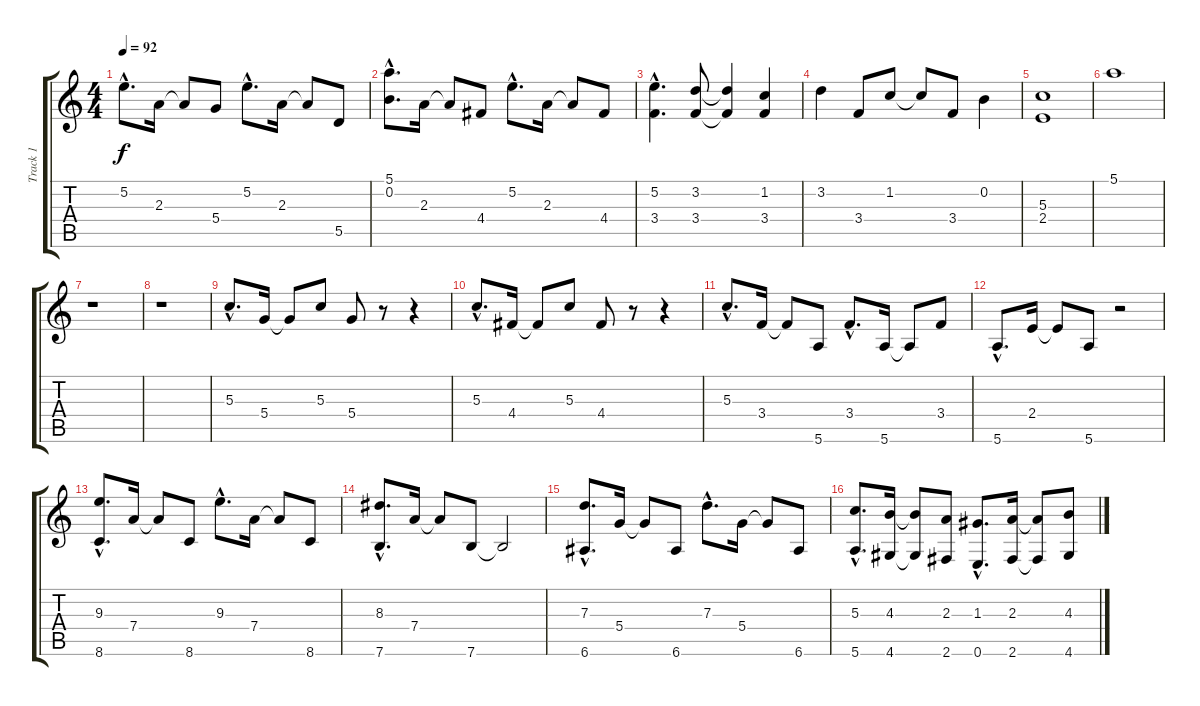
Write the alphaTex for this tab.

\track ("Track 1" "Track 1") {instrument acousticguitarsteel}
\staff {score tabs}
\tuning (E4 B3 G3 D3 A2 E2) {hide}
\ts (4 4)
\tempo 92
\clef g2
\ks c
5.2{hac}.8{d dy f} 2.3.16 2.3{t}.8 5.4.8 5.2{hac}.8{d} 2.3.16 2.3{t}.8 5.5.8 |
(5.1{hac} 0.2{hac}).8{d} 2.3.16 2.3{t}.8 4.4.8 5.2{hac}.8{d} 2.3.16 2.3{t}.8 4.4.8 |
(5.2{hac} 3.4{hac}).4{d} (3.2 3.4).8 (3.2{t} 3.4{t}).4 (1.2 3.4).4 |
3.2.4 3.4.8 1.2.8 1.2{t}.8 3.4.8 0.2.4 |
(5.3 2.4).1 |
5.1.1 |
r.1 |
r.1 |
5.3{hac}.8{d} 5.4.16 5.4{t}.8 5.3.8 5.4.8 r.8 r.4 |
5.3{hac}.8{d} 4.4.16 4.4{t}.8 5.3.8 4.4.8 r.8 r.4 |
5.3{hac}.8{d} 3.4.16 3.4{t}.8 5.6.8 3.4{hac}.8{d} 5.6.16 5.6{t}.8 3.4.8 |
5.6{hac}.8{d} 2.4.16 2.4{t}.8 5.6.8 r.2 |
(9.3{hac} 8.6{hac}).8{d} 7.4.16 7.4{t}.8 8.6.8 9.3{hac}.8{d} 7.4.16 7.4{t}.8 8.6.8 |
(8.3{hac} 7.6{hac}).8{d} 7.4.16 7.4{t}.8 7.6.8 7.6{t}.2 |
(7.3{hac} 6.6{hac}).8{d} 5.4.16 5.4{t}.8 6.6.8 7.3{hac}.8{d} 5.4.16 5.4{t}.8 6.6.8 |
(5.3{hac} 5.6{hac}).8{d} (4.3 4.6).16 (4.3{t} 4.6{t}).8 (2.3 2.6).8 (1.3{hac} 0.6{hac}).8{d} (2.3 2.6).16 (2.3{t} 2.6{t}).8 (4.3 4.6).8
